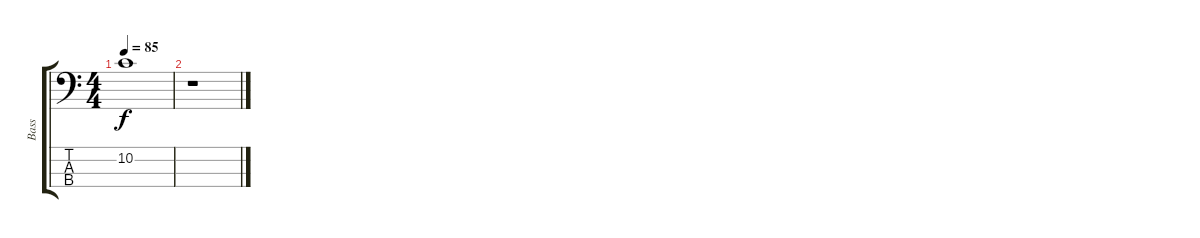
\track ("Bass" "Bass") {instrument electricbassfinger}
\staff {score tabs}
\tuning (G2 D2 A1 E1) {hide}
\ts (4 4)
\tempo 85
\clef f4
\ks c
10.2.1{dy f} |
r.1
